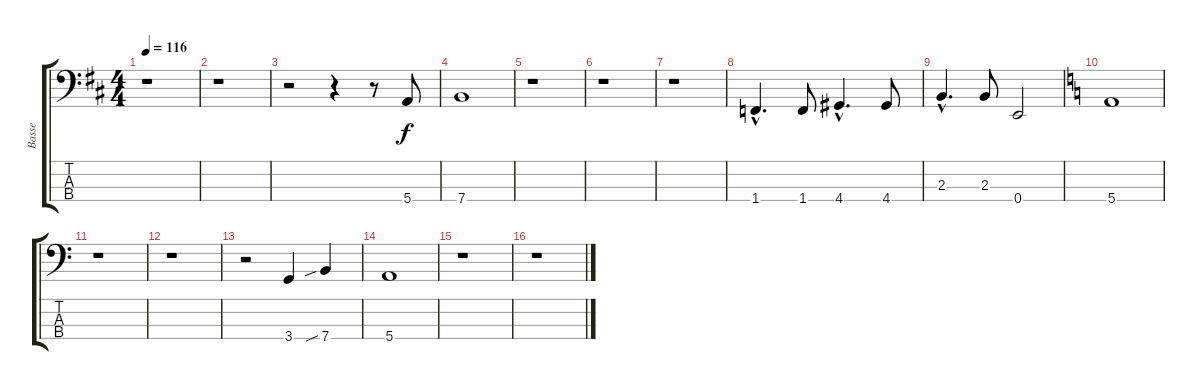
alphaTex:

\track ("Basse" "Basse") {instrument electricbassfinger}
\staff {score tabs}
\tuning (G2 D2 A1 E1) {hide}
\ts (4 4)
\tempo 116
\clef f4
\ks d
r.1{dy f} |
r.1 |
r.2 r.4 r.8 5.4.8 |
7.4.1 |
r.1 |
r.1 |
r.1 |
1.4{hac}.4{d} 1.4.8 4.4{hac}.4{d} 4.4.8 |
2.3{hac}.4{d} 2.3.8 0.4.2 |
\ks c
5.4.1 |
r.1 |
r.1 |
r.2 3.4.4 7.4{sib}.4 |
5.4.1 |
r.1 |
r.1
